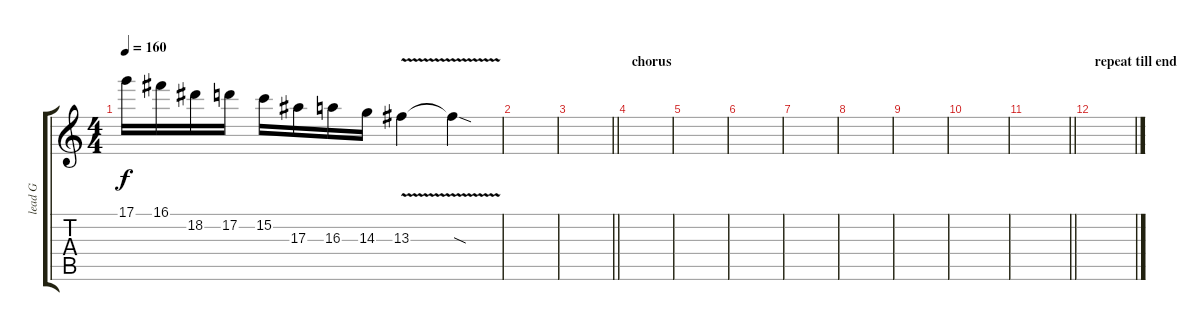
\track ("lead G" "lead G") {instrument overdrivenguitar}
\staff {score tabs}
\tuning (D4 A3 F3 C3 G2 C2) {hide}
\ts (4 4)
\tempo 160
\clef g2
\ks c
17.1.16{dy f} 16.1.16 18.2.16 17.2.16 15.2.16 17.3.16 16.3.16 14.3.16 13.3{v}.4 13.3{sod t}.4 |
|
\barLineRight lightlight
|
\section ("" "chorus")
|
|
|
|
|
|
|
\barLineRight lightlight
|
\section ("" "repeat till end")
